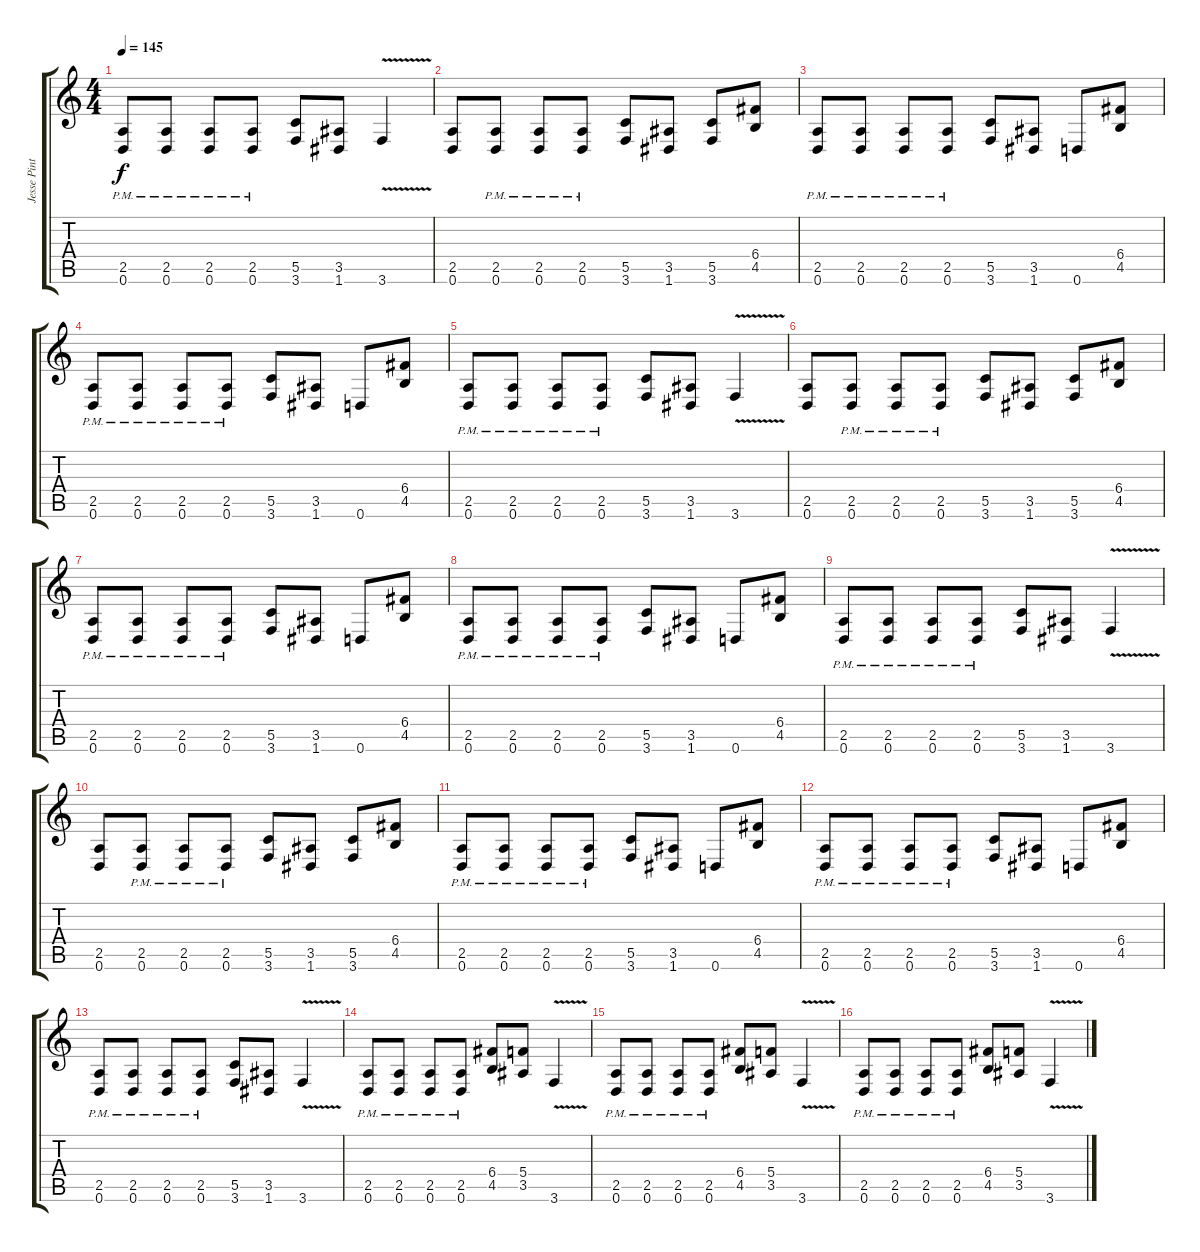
\track ("Jesse Pintado (Guitar 2)" "Jesse Pint") {instrument distortionguitar}
\staff {score tabs}
\tuning (D4 A3 F3 C3 G2 D2) {hide}
\ts (4 4)
\tempo 145
\clef g2
\ks c
(2.5{pm} 0.6).8{dy f} (2.5{pm} 0.6).8 (2.5{pm} 0.6).8 (2.5{pm} 0.6).8 (5.5 3.6).8 (3.5 1.6).8 3.6{v}.4 |
(2.5 0.6).8 (2.5{pm} 0.6).8 (2.5{pm} 0.6).8 (2.5{pm} 0.6).8 (5.5 3.6).8 (3.5 1.6).8 (5.5 3.6).8 (6.4 4.5).8 |
(2.5{pm} 0.6).8 (2.5{pm} 0.6).8 (2.5{pm} 0.6).8 (2.5{pm} 0.6).8 (5.5 3.6).8 (3.5 1.6).8 0.6.8 (6.4 4.5).8 |
(2.5{pm} 0.6).8 (2.5{pm} 0.6).8 (2.5{pm} 0.6).8 (2.5{pm} 0.6).8 (5.5 3.6).8 (3.5 1.6).8 0.6.8 (6.4 4.5).8 |
(2.5{pm} 0.6).8 (2.5{pm} 0.6).8 (2.5{pm} 0.6).8 (2.5{pm} 0.6).8 (5.5 3.6).8 (3.5 1.6).8 3.6{v}.4 |
(2.5 0.6).8 (2.5{pm} 0.6).8 (2.5{pm} 0.6).8 (2.5{pm} 0.6).8 (5.5 3.6).8 (3.5 1.6).8 (5.5 3.6).8 (6.4 4.5).8 |
(2.5{pm} 0.6).8 (2.5{pm} 0.6).8 (2.5{pm} 0.6).8 (2.5{pm} 0.6).8 (5.5 3.6).8 (3.5 1.6).8 0.6.8 (6.4 4.5).8 |
(2.5{pm} 0.6).8 (2.5{pm} 0.6).8 (2.5{pm} 0.6).8 (2.5{pm} 0.6).8 (5.5 3.6).8 (3.5 1.6).8 0.6.8 (6.4 4.5).8 |
(2.5{pm} 0.6).8 (2.5{pm} 0.6).8 (2.5{pm} 0.6).8 (2.5{pm} 0.6).8 (5.5 3.6).8 (3.5 1.6).8 3.6{v}.4 |
(2.5 0.6).8 (2.5{pm} 0.6).8 (2.5{pm} 0.6).8 (2.5{pm} 0.6).8 (5.5 3.6).8 (3.5 1.6).8 (5.5 3.6).8 (6.4 4.5).8 |
(2.5{pm} 0.6).8 (2.5{pm} 0.6).8 (2.5{pm} 0.6).8 (2.5{pm} 0.6).8 (5.5 3.6).8 (3.5 1.6).8 0.6.8 (6.4 4.5).8 |
(2.5{pm} 0.6).8 (2.5{pm} 0.6).8 (2.5{pm} 0.6).8 (2.5{pm} 0.6).8 (5.5 3.6).8 (3.5 1.6).8 0.6.8 (6.4 4.5).8 |
(2.5{pm} 0.6).8 (2.5{pm} 0.6).8 (2.5{pm} 0.6).8 (2.5{pm} 0.6).8 (5.5 3.6).8 (3.5 1.6).8 3.6{v}.4 |
(2.5{pm} 0.6).8 (2.5{pm} 0.6).8 (2.5{pm} 0.6).8 (2.5{pm} 0.6).8 (6.4 4.5).8 (5.4 3.5).8 3.6{v}.4 |
(2.5{pm} 0.6).8 (2.5{pm} 0.6).8 (2.5{pm} 0.6).8 (2.5{pm} 0.6).8 (6.4 4.5).8 (5.4 3.5).8 3.6{v}.4 |
(2.5{pm} 0.6).8 (2.5{pm} 0.6).8 (2.5{pm} 0.6).8 (2.5{pm} 0.6).8 (6.4 4.5).8 (5.4 3.5).8 3.6{v}.4
